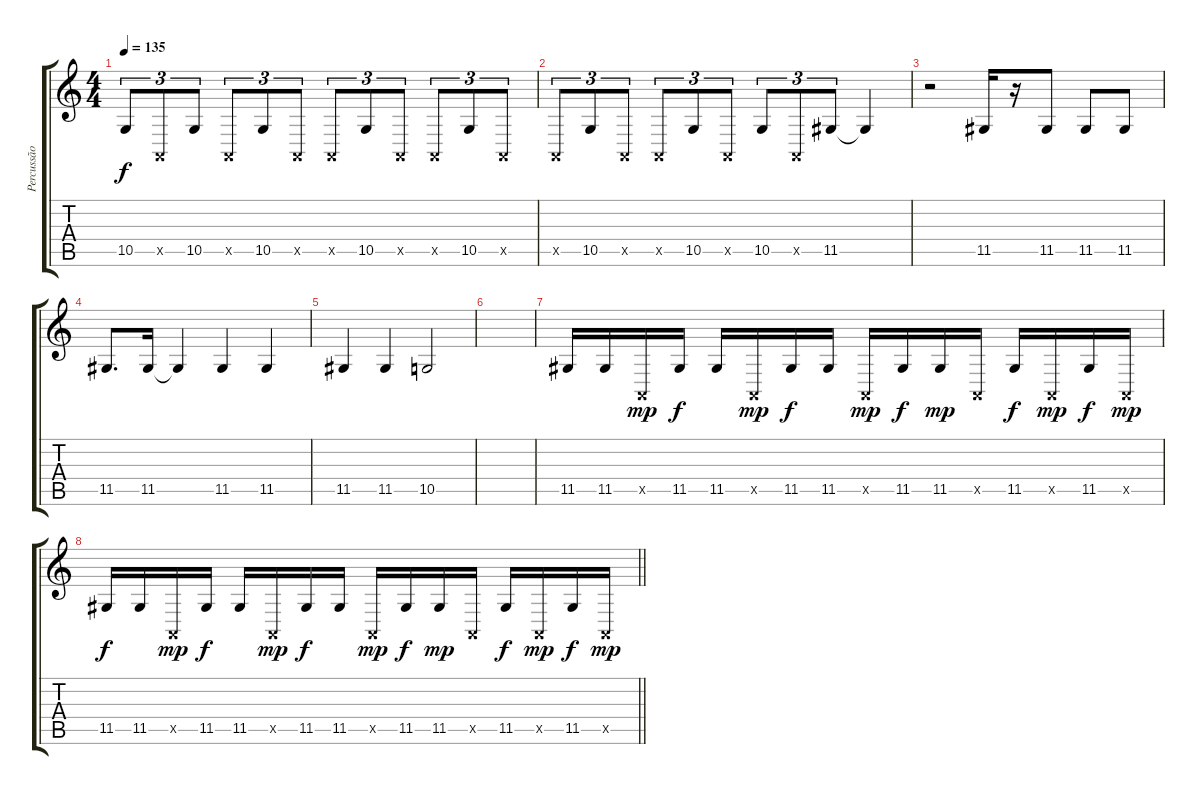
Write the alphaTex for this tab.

\track ("Percussão" "Percussão") {instrument shamisen}
\staff {score tabs}
\tuning (E4 B3 G3 D3 A2 E2) {hide}
\ts (4 4)
\tempo 135
\clef g2
\ks c
10.5.8{tu (3 2) dy f} 0.5{x}.8{tu (3 2)} 10.5.8{tu (3 2)} 0.5{x}.8{tu (3 2)} 10.5.8{tu (3 2)} 0.5{x}.8{tu (3 2)} 0.5{x}.8{tu (3 2)} 10.5.8{tu (3 2)} 0.5{x}.8{tu (3 2)} 0.5{x}.8{tu (3 2)} 10.5.8{tu (3 2)} 0.5{x}.8{tu (3 2)} |
0.5{x}.8{tu (3 2)} 10.5.8{tu (3 2)} 0.5{x}.8{tu (3 2)} 0.5{x}.8{tu (3 2)} 10.5.8{tu (3 2)} 0.5{x}.8{tu (3 2)} 10.5.8{tu (3 2)} 0.5{x}.8{tu (3 2)} 11.5.8{tu (3 2)} 11.5{t}.4 |
r.2 11.5.16 r.16 11.5.8 11.5.8 11.5.8 |
11.5.8{d} 11.5.16 11.5{t}.4 11.5.4 11.5.4 |
11.5.4 11.5.4 10.5.2 |
|
11.5.16 11.5.16 0.5{x}.16{dy mp} 11.5.16{dy f} 11.5.16 0.5{x}.16{dy mp} 11.5.16{dy f} 11.5.16 0.5{x}.16{dy mp} 11.5.16{dy f} 11.5.16{dy mp} 0.5{x}.16 11.5.16{dy f} 0.5{x}.16{dy mp} 11.5.16{dy f} 0.5{x}.16{dy mp} |
\barLineRight lightlight
11.5.16{dy f} 11.5.16 0.5{x}.16{dy mp} 11.5.16{dy f} 11.5.16 0.5{x}.16{dy mp} 11.5.16{dy f} 11.5.16 0.5{x}.16{dy mp} 11.5.16{dy f} 11.5.16{dy mp} 0.5{x}.16 11.5.16{dy f} 0.5{x}.16{dy mp} 11.5.16{dy f} 0.5{x}.16{dy mp}
